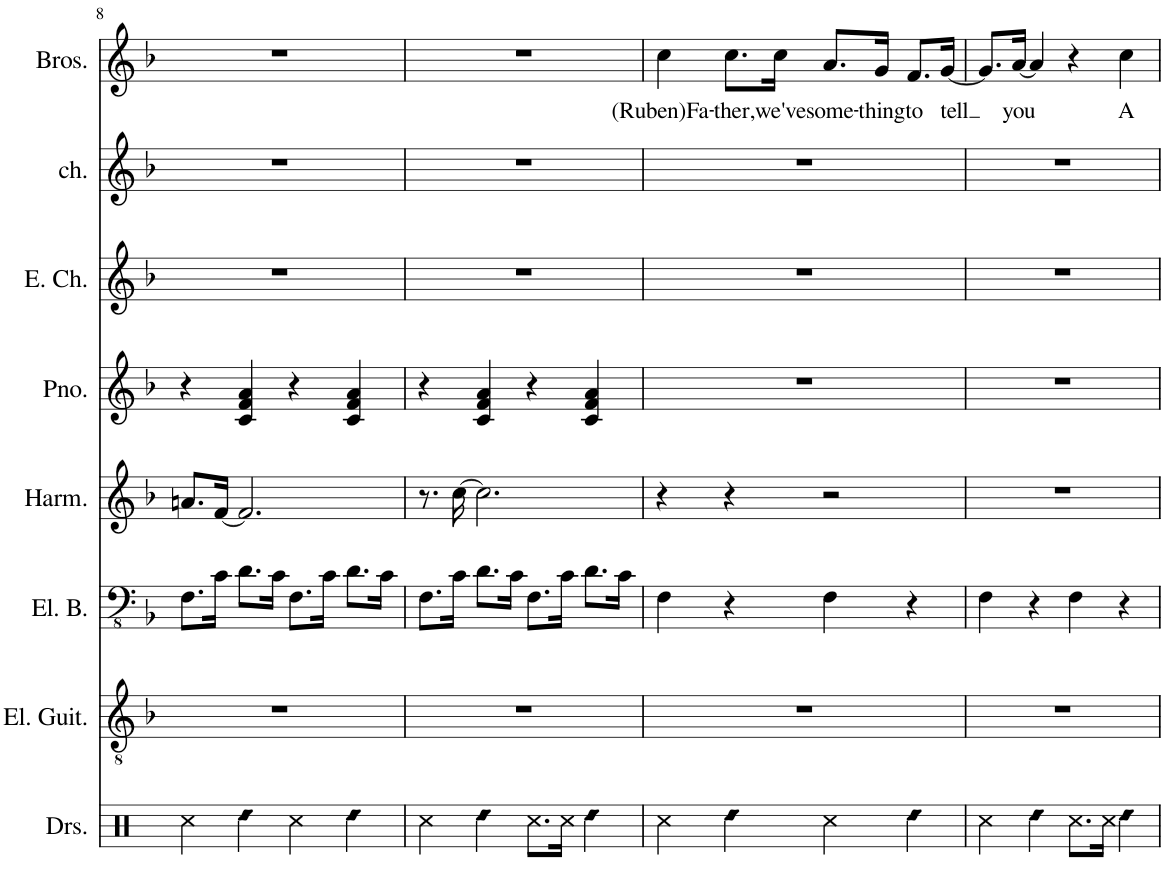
**kern	**kern	**kern	**kern	**kern	**kern	**kern	**kern	**text
*part8	*part7	*part6	*part5	*part4	*part3	*part2	*part1	*part1
*staff8	*staff7	*staff6	*staff5	*staff4	*staff3	*staff2	*staff1	*staff1
*I"Drumset	*I"Electric Guitar	*I"Electric Bass	*I"Harmonica	*I"Piano	*I"Electric Choir	*I"Chorus	*I"Brothers	*
*I'Drs.	*I'El. Guit.	*I'El. B.	*I'Harm.	*I'Pno.	*I'E. Ch.	*I'ch.	*I'Bros.	*
!!LO:PB:g=z
*clefX	*clefGv2	*clefFv4	*clefG2	*clefG2	*clefG2	*clefG2	*clefG2	*
*k[]	*k[b-]	*k[b-]	*k[b-]	*k[b-]	*k[b-]	*k[b-]	*k[b-]	*
*M4/4	*M4/4	*M4/4	*M4/4	*M4/4	*M4/4	*M4/4	*M4/4	*
=8	=8	=8	=8	=8	=8	=8	=8	=8
4Rcc\	1r	8.FF\L	8.an/L	4r	1r	1r	1r	.
.	.	16C\Jk	[16f/Jk	.	.	.	.	.
!LO:N:head=diamond	!	!	!	!	!	!	!	!
4Rdd\	.	8.D\L	2.f/]	4c/ 4f/ 4a/	.	.	.	.
.	.	16C\Jk	.	.	.	.	.	.
4Rcc\	.	8.FF\L	.	4r	.	.	.	.
.	.	16C\Jk	.	.	.	.	.	.
!LO:N:head=diamond	!	!	!	!	!	!	!	!
4Rdd\	.	8.D\L	.	4c/ 4f/ 4a/	.	.	.	.
.	.	16C\Jk	.	.	.	.	.	.
=9	=9	=9	=9	=9	=9	=9	=9	=9
4Rcc\	1r	8.FF\L	8.r	4r	1r	1r	1r	.
.	.	16C\Jk	[16cc\	.	.	.	.	.
!LO:N:head=diamond	!	!	!	!	!	!	!	!
4Rdd\	.	8.D\L	2.cc\]	4c/ 4f/ 4a/	.	.	.	.
.	.	16C\Jk	.	.	.	.	.	.
8.Rcc\L	.	8.FF\L	.	4r	.	.	.	.
16Rcc\Jk	.	16C\Jk	.	.	.	.	.	.
!LO:N:head=diamond	!	!	!	!	!	!	!	!
4Rdd\	.	8.D\L	.	4c/ 4f/ 4a/	.	.	.	.
.	.	16C\Jk	.	.	.	.	.	.
=10	=10	=10	=10	=10	=10	=10	=10	=10
!	!	!	!	!	!	!	!	!LO:LY:b
4Rcc\	1r	4FF\	4r	1r	1r	1r	4cc\	(Ruben)Fa-
!LO:N:head=diamond	!	!	!	!	!	!	!	!LO:LY:b
4Rdd\	.	4r	4r	.	.	.	8.cc\L	-ther,
!	!	!	!	!	!	!	!	!LO:LY:b
.	.	.	.	.	.	.	16cc\Jk	we've
!	!	!	!	!	!	!	!	!LO:LY:b
4Rcc\	.	4FF\	2r	.	.	.	8.a/L	some-
!	!	!	!	!	!	!	!	!LO:LY:b
.	.	.	.	.	.	.	16g/Jk	-thing
!LO:N:head=diamond	!	!	!	!	!	!	!	!LO:LY:b
4Rdd\	.	4r	.	.	.	.	8.f/L	to
!	!	!	!	!	!	!	!	!LO:LY:b
.	.	.	.	.	.	.	[16g/Jk	-tell
=11	=11	=11	=11	=11	=11	=11	=11	=11
4Rcc\	1r	4FF\	1r	1r	1r	1r	8.g/L]	.
!	!	!	!	!	!	!	!	!LO:LY:b
.	.	.	.	.	.	.	[16a/Jk	you
!LO:N:head=diamond	!	!	!	!	!	!	!	!
4Rdd\	.	4r	.	.	.	.	4a/]	.
8.Rcc\L	.	4FF\	.	.	.	.	4r	.
16Rcc\Jk	.	.	.	.	.	.	.	.
!LO:N:head=diamond	!	!	!	!	!	!	!	!LO:LY:b
4Rdd\	.	4r	.	.	.	.	4cc\	A
=	=	=	=	=	=	=	=	=
*-	*-	*-	*-	*-	*-	*-	*-	*-
